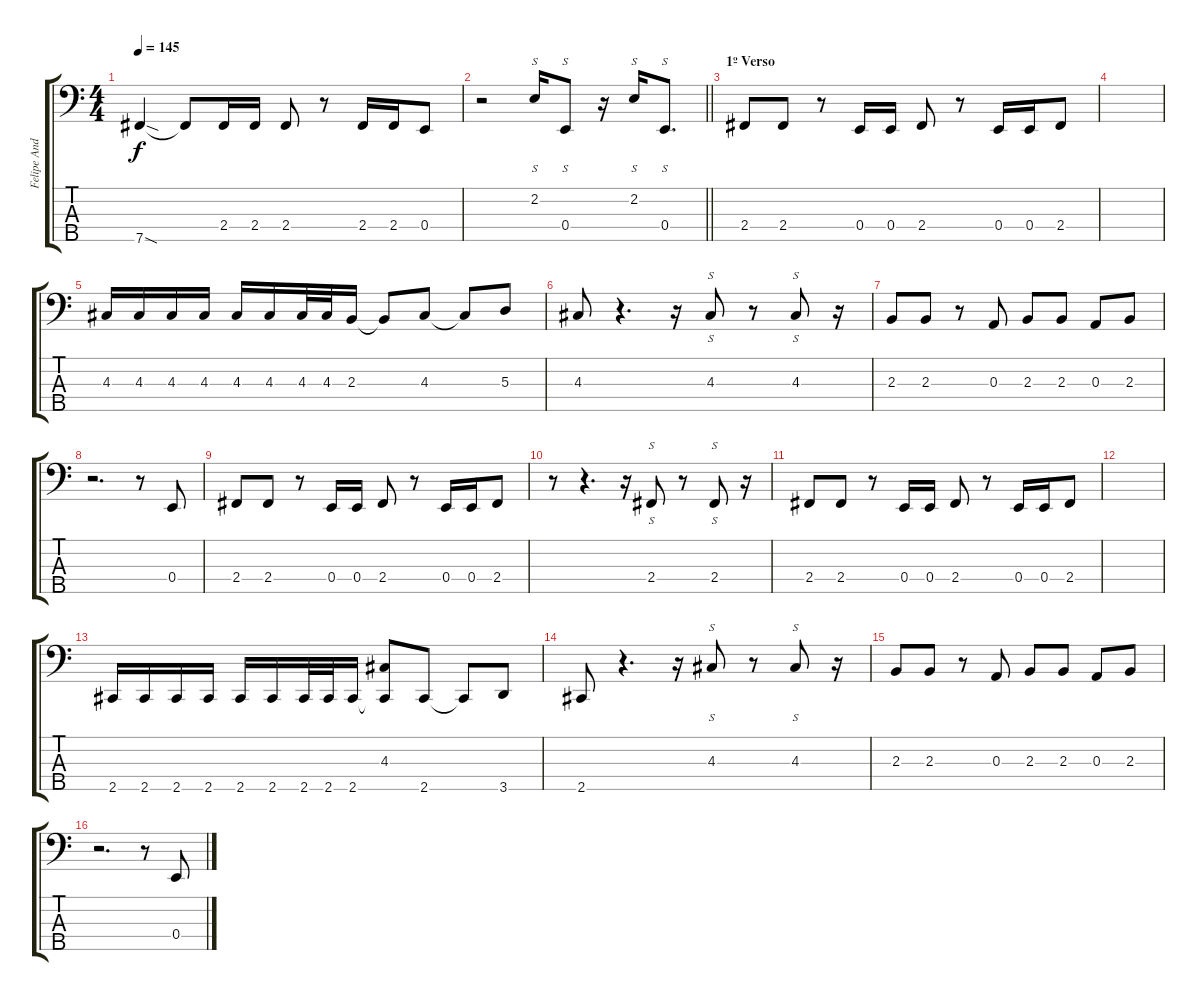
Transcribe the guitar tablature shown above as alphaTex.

\track ("Felipe Andreoli" "Felipe And") {instrument electricbassfinger}
\staff {score tabs}
\tuning (G2 D2 A1 E1 B0) {hide}
\ts (4 4)
\tempo 145
\clef f4
\ks c
7.5{sod}.4{dy f instrument electricbassfinger} 7.5{t}.8 2.4.16 2.4.16 2.4.8 r.8 2.4.16 2.4.16 0.4.8 |
\barLineRight lightlight
r.2 2.2.16{s instrument slapbass1} 0.4.8{s} r.16 2.2.16{s} 0.4.8{s d} |
\section ("" "1º Verso")
2.4.8{instrument electricbassfinger} 2.4.8 r.8 0.4.16 0.4.16 2.4.8 r.8 0.4.16 0.4.16 2.4.8 |
|
4.3.16 4.3.16 4.3.16 4.3.16 4.3.16 4.3.16 4.3.32 4.3.32 2.3.16 2.3{t}.8 4.3.8 4.3{t}.8 5.3.8 |
4.3.8 r.4{d} r.16 4.3.8{s instrument slapbass1} r.8 4.3.8{s} r.16 |
2.3.8{instrument electricbassfinger} 2.3.8 r.8 0.3.8 2.3.8 2.3.8 0.3.8 2.3.8 |
r.2{d} r.8 0.4.8 |
2.4.8 2.4.8 r.8 0.4.16 0.4.16 2.4.8 r.8 0.4.16 0.4.16 2.4.8 |
r.8 r.4{d} r.16 2.4.8{s instrument slapbass1} r.8 2.4.8{s} r.16 |
2.4.8{instrument electricbassfinger} 2.4.8 r.8 0.4.16 0.4.16 2.4.8 r.8 0.4.16 0.4.16 2.4.8 |
|
2.5.16 2.5.16 2.5.16 2.5.16 2.5.16 2.5.16 2.5.32 2.5.32 2.5.16 (4.3 2.5{t}).8 2.5.8 2.5{t}.8 3.5.8 |
2.5.8 r.4{d} r.16 4.3.8{s instrument slapbass1} r.8 4.3.8{s} r.16 |
2.3.8{instrument electricbassfinger} 2.3.8 r.8 0.3.8 2.3.8 2.3.8 0.3.8 2.3.8 |
r.2{d} r.8 0.4.8
